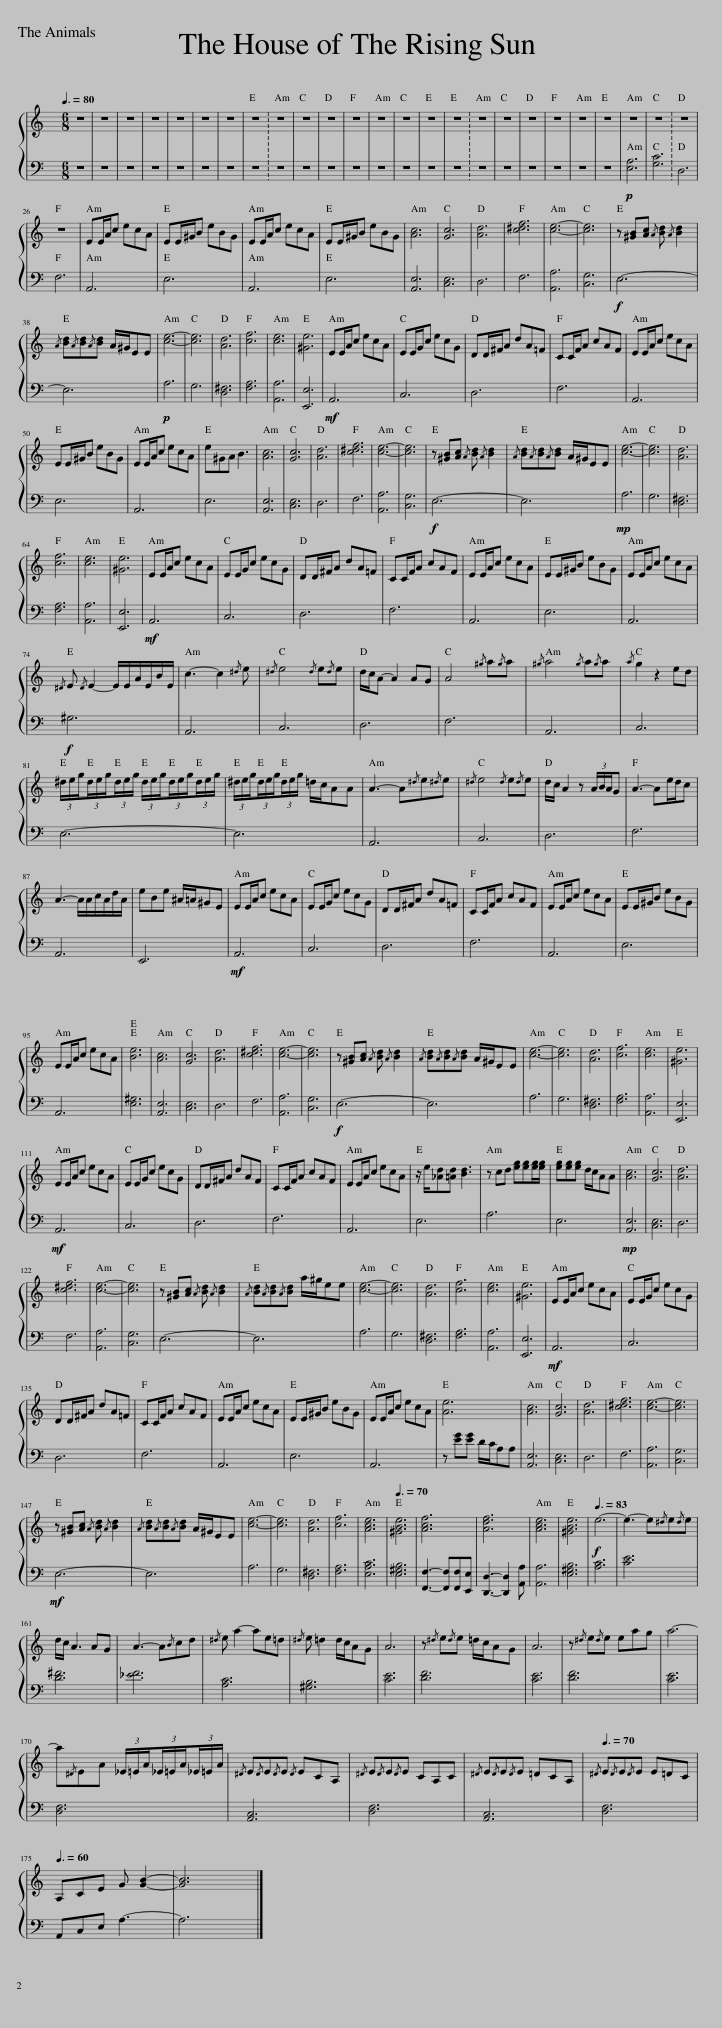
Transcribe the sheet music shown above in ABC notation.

X:1
%%score { 1 | 2 }
L:1/8
Q:3/8=80
M:6/8
I:linebreak $
K:C
V:1 treble
V:2 bass
V:1
 z6 | z6 | z6 | z6 | z6 | %5
 z6 | z6 | z6 | z6 | z6 | %10
 z6 | z6 | z6 | z6 | z6 | %15
 z6 | z6 | z6 | z6 | z6 | %20
 z6 | z6 | z6 | z6 | z6 |$ %25
 z6 | EE/A/c ecA | EE/^G/B eBG | EE/A/c ecA | EE/^G/B eBG | %30
 [Ac]6 | [Gc]6 | [Ad]6 | [c^df]6 | [ce]6- | %35
 [ce]6 | z [^GB][Ac]{/A} [Bd]{/A} [Bd]2 |${/A} [Bd]{/A}[Bd]{/A}[Bd] A/^G/EE | [ce]6- | [ce]6 | %40
 [Ad]6 | [cf]6 | [ce]6 | [^Ge]6 | EE/A/c ecA | %45
 EE/G/c ecG | DD/^F/A dA=F | CC/F/A cAF | EE/A/c ecA |$ EE/^G/B eBG | %50
 EE/A/c ecA | e^GA B3 | [Ac]6 | [Gc]6 | [Ad]6 | %55
 [c^df]6 | [ce]6- | [ce]6 | z [^GB][Ac]{/A} [Bd]{/A} [Bd]2 |{/A} [Bd]{/A}[Bd]{/A}[Bd] A/^G/EE | %60
 [ce]6- | [ce]6 | [Ad]6 |$ [cf]6 | [ce]6 | %65
 [^Ge]6 | EE/A/c ecA | EE/G/c ecG | DD/^F/A dA=F | CC/F/A cAF | %70
 EE/A/c ecA | EE/^G/B eBG | EE/A/c ecA |${/^D} E{/D} E2- E/E/A/E/B/E/ | c3- c2{/^d} e | %75
{/^d} e4{/d} e{/d}e | d/c/A- A2 AG | A4{/^g} a{/g}a |{/^g} a4{/g} a{/g}a |{/a} g2 z2 ed |$ %80
 (3^d/e/g/(3d/e/g/(3d/e/g/ (3d/e/g/(3d/e/g/(3d/e/g/ | (3^d/e/g/(3d/e/g/(3d/e/g/ =d/c/AA | A3- A{/^d}e{/^d}e |{/^d} e4{/d} e{/d}e | d/c/ A2 z (3A/B/A/G | %85
 A3- Ae/d/c |$ A3- A/A/c/A/d/A/ | eBe ^A/=A/^GE | EE/A/c ecA | EE/G/c ecG | %90
 DD/^F/A dA=F | CC/F/A cAF | EE/A/c ecA | EE/^G/B eBG |$ EE/A/c ecA | %95
 [Be]6 | [Ac]6 | [Gc]6 | [Ad]6 | [c^df]6 | %100
 [ce]6- | [ce]6 | z [^GB][Ac]{/A} [Bd]{/A} [Bd]2 |{/A} [Bd]{/A}[Bd]{/A}[Bd] A/^G/EE | [ce]6- | %105
 [ce]6 | [Ad]6 | [cf]6 | [ce]6 | [^Ge]6 |$ %110
 EE/A/c ecA | EE/G/c ecG | DD/^F/A dAF | CC/F/A cAF | EE/A/c ecA | %115
 z/ e/[_Ad][=Ad] [Bd]3 | z cd [eg][eg][eg]/[eg]/ | [eg][eg][eg] d/c/AA | [Ac]6 | [Gc]6 | %120
 [Ad]6 |$ [c^df]6 | [ce]6- | [ce]6 | z [^GB][Ac]{/A} [Bd]{/A} [Bd]2 | %125
{/A} [Bd]{/A}[Bd]{/A}[Bd] a/^g/ee | [ce]6- | [ce]6 | [Ad]6 | [cf]6 | %130
 [ce]6 | [^Ge]6 | EE/A/c ecA | EE/G/c ecG |$ DD/^F/A dA=F | %135
 CC/F/A cAF | EE/A/c ecA | EE/^G/B eBG | EE/A/c ecA | [Ae]6 | %140
 [Ac]6 | [Gc]6 | [Ad]6 | [c^df]6 | [ce]6- | %145
 [ce]6 |$ z [^GB][Ac]{/A} [Bd]{/A} [Bd]2 |{/A} [Bd]{/A}[Bd]{/A}[Bd] A/^G/EE | [ce]6- | [ce]6 | %150
 [Ad]6 | [cf]6 | [Ace]6 |[Q:3/8=70] [^GBe]6 | [Acf]6 | %155
 [Adf]6 | [Ace]6 | [^GBe]6 |[Q:3/8=83]!f! e6- | e3- e{/^d}e{/d}e |$ %160
 d/c/ A3 AG | A3- A{/B}cd |{/^d} e a2- ae=d |{/^d} e =d2 d/c/AG | A6 | %165
 z{/^d} e{/d}e =d/c/AG | A6 | z{/^d} e{/d}e eag | a6- |$ a{/^D}EA (3_E/=E/A/(3_E/=E/A/(3_E/=E/A/ | %170
{/^D} E{/D}E{/D}E{/D} ECA, |{/^D} E{/D}E{/D}E CA,C |{/^D} E{/D}E{/D}E =DCA, |[Q:3/8=70]{/^D} E{/D}E{/D}E E=DC |$[Q:3/8=60] A,CE G [GB]2- | %175
 [GB]6 |] %176
V:2
 z6 | z6 | z6 | z6 | z6 | %5
 z6 | z6 | z6 | z6 | z6 | %10
 z6 | z6 | z6 | z6 | z6 | %15
 z6 | z6 | z6 | z6 | z6 | %20
 z6 | z6 |!p! [E,A,]6 | [G,C]6 | D,6 |$ %25
 F,6 | A,,6 | E,6 | A,,6 | E,6 | %30
 [A,,E,]6 | [C,E,]6 | D,6 | F,6 | [A,,A,]6 | %35
 [C,G,]6 |!f! E,6- |$ E,6 |!p! A,6 | G,6 | %40
 [D,^F,]6 | [F,A,]6 | [A,,A,]6 | [E,,E,]6 |!mf! A,,6 | %45
 C,6 | D,6 | F,6 | A,,6 |$ E,6 | %50
 A,,6 | E,6 | [A,,E,]6 | [C,E,]6 | D,6 | %55
 F,6 | [A,,A,]6 | [C,G,]6 |!f! E,6- | E,6 | %60
!mp! A,6 | G,6 | [D,^F,]6 |$ [F,A,]6 | [A,,A,]6 | %65
 [E,,E,]6 |!mf! A,,6 | C,6 | D,6 | F,6 | %70
 A,,6 | E,6 | A,,6 |$!f! ^G,6 | A,,6 | %75
 C,6 | D,6 | F,6 | A,,6 | C,6 |$ %80
 E,6- | E,6 | A,,6 | C,6 | D,6 | %85
 F,6 |$ A,,6 | E,,6 |!mf! A,,6 | C,6 | %90
 D,6 | F,6 | A,,6 | E,6 |$ A,,6 | %95
 [E,^G,]6 | [A,,E,]6 | [C,E,]6 | D,6 | F,6 | %100
 [A,,A,]6 | [C,G,]6 |!f! E,6- | E,6 | A,6 | %105
 G,6 | [D,^F,]6 | [F,A,]6 | [A,,A,]6 | [E,,E,]6 |$ %110
!mf! A,,6 | C,6 | D,6 | F,6 | A,,6 | %115
 E,6 | A,6 | E,6 |!mp! [A,,E,]6 | [C,E,]6 | %120
 D,6 |$ F,6 | [A,,A,]6 | [C,G,]6 | E,6- | %125
 E,6 | A,6 | G,6 | [D,^F,]6 | [F,A,]6 | %130
 [A,,A,]6 | [E,,E,]6 |!mf! A,,6 | C,6 |$ D,6 | %135
 F,6 | A,,6 | E,6 | A,,6 | z [EG][EG] D/C/A,A, | %140
 [A,,E,]6 | [C,E,]6 | D,6 | F,6 | [A,,A,]6 | %145
 [C,G,]6 |$!mf! E,6- | E,6 | A,6 | G,6 | %150
 [D,^F,]6 | [F,A,]6 | [E,A,C]6 | [E,^G,B,]6 | [F,,F,]3- [F,,F,][F,,F,][E,,E,] | %155
 [D,,D,]3- [D,,D,]2 [A,,A,] | [A,,A,]6 | [E,^G,B,]6 | [A,C]6 | [CE]6 |$ %160
 [D^F]6 | [_EF]6 | [A,C]6 | [^G,B,]6 | [CE]6 | %165
 [DF]6 | [CE]6 | [DF]6 | [CE]6 |$ [D,F,]6 | %170
 [A,,C,]6 | [D,F,]6 | [A,,C,]6 | [D,F,]6 |$ A,,C,E, A,3- | %175
 A,6 |] %176
